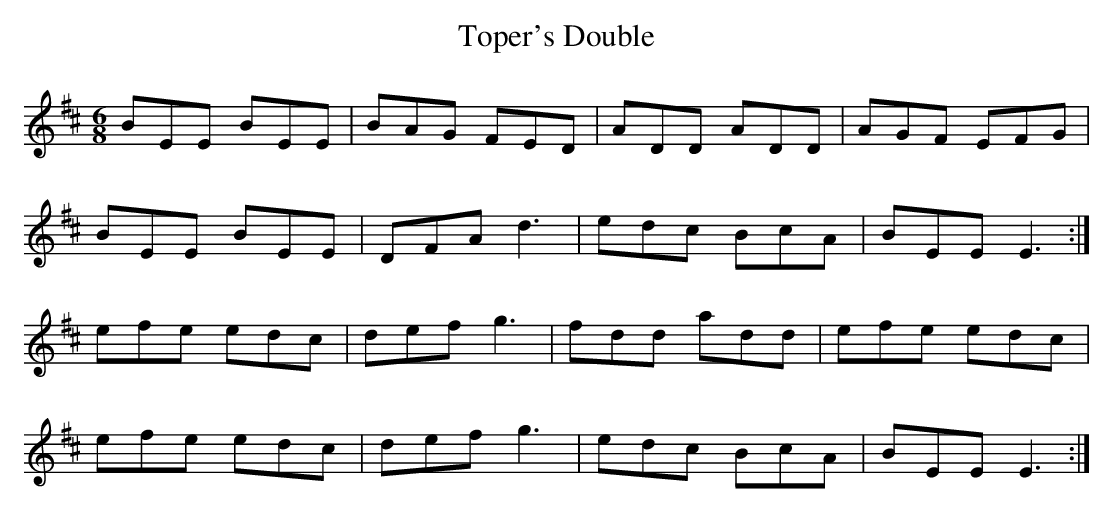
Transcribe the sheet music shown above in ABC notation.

X:1
T: Toper's Double
L: 1/8
M: 6/8
K: Edor
BEE BEE|BAG FED|ADD ADD|AGF EFG|
BEE BEE|DFA d3|edc BcA|BEE E3 :|
efe edc|def g3|fdd add|efe edc|
efe edc|def g3|edc BcA|BEE E3 :|
